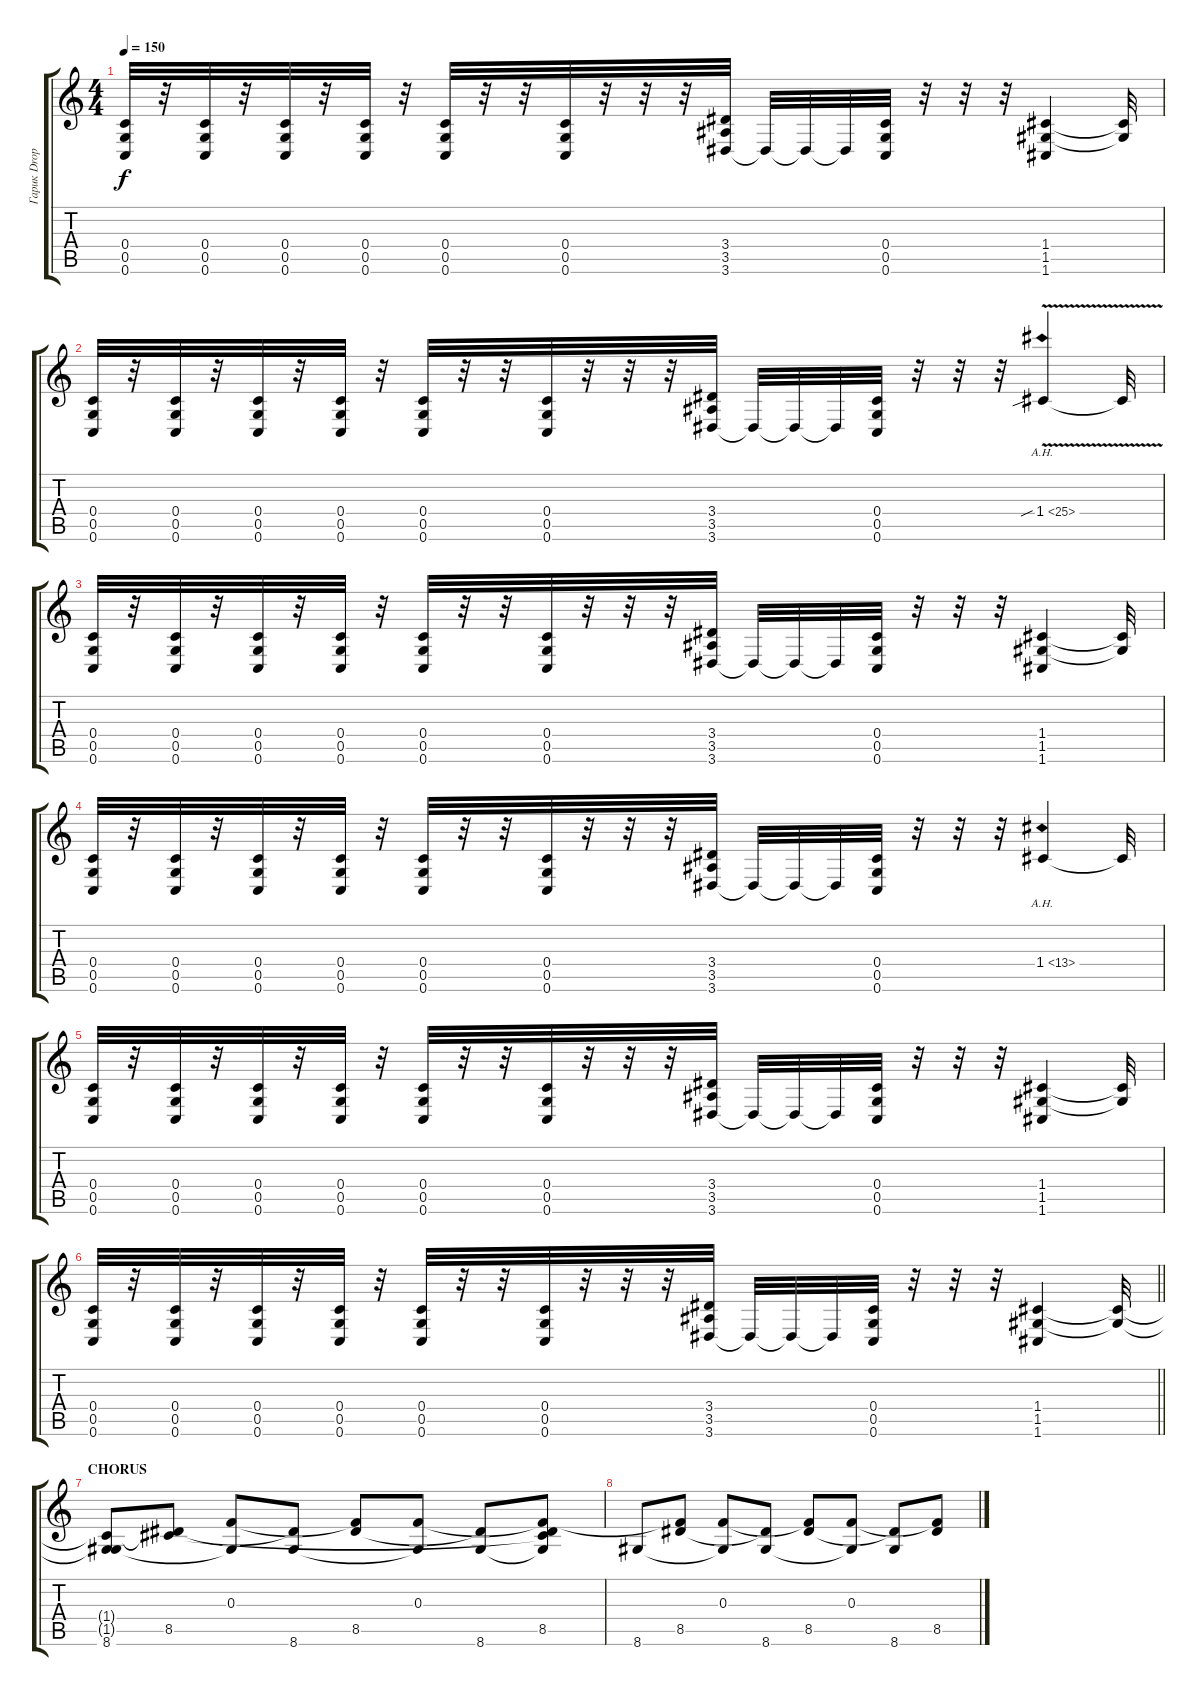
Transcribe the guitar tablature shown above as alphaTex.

\track ("Гарик Dropped C" "Гарик Drop") {instrument distortionguitar}
\staff {score tabs}
\tuning (D4 A3 F3 C3 G2 C2) {hide}
\ts (4 4)
\tempo 150
\clef g2
\ks c
(0.4 0.5 0.6).32{dy f} r.32 (0.4 0.5 0.6).32 r.32 (0.4 0.5 0.6).32 r.32 (0.4 0.5 0.6).32 r.32 (0.4 0.5 0.6).32 r.32 r.32 (0.4 0.5 0.6).32 r.32 r.32 r.32 (3.4 3.5 3.6).32 3.6{t}.32 3.6{t}.32 3.6{t}.32 (0.4 0.5 0.6).32 r.32 r.32 r.32 (1.4 1.5 1.6).4 (1.4{t} 1.5{t}).32 |
(0.4 0.5 0.6).32 r.32 (0.4 0.5 0.6).32 r.32 (0.4 0.5 0.6).32 r.32 (0.4 0.5 0.6).32 r.32 (0.4 0.5 0.6).32 r.32 r.32 (0.4 0.5 0.6).32 r.32 r.32 r.32 (3.4 3.5 3.6).32 3.6{t}.32 3.6{t}.32 3.6{t}.32 (0.4 0.5 0.6).32 r.32 r.32 r.32 1.4{ah 24 v sib}.4 1.4{t}.32 |
(0.4 0.5 0.6).32 r.32 (0.4 0.5 0.6).32 r.32 (0.4 0.5 0.6).32 r.32 (0.4 0.5 0.6).32 r.32 (0.4 0.5 0.6).32 r.32 r.32 (0.4 0.5 0.6).32 r.32 r.32 r.32 (3.4 3.5 3.6).32 3.6{t}.32 3.6{t}.32 3.6{t}.32 (0.4 0.5 0.6).32 r.32 r.32 r.32 (1.4 1.5 1.6).4 (1.4{t} 1.5{t}).32 |
(0.4 0.5 0.6).32 r.32 (0.4 0.5 0.6).32 r.32 (0.4 0.5 0.6).32 r.32 (0.4 0.5 0.6).32 r.32 (0.4 0.5 0.6).32 r.32 r.32 (0.4 0.5 0.6).32 r.32 r.32 r.32 (3.4 3.5 3.6).32 3.6{t}.32 3.6{t}.32 3.6{t}.32 (0.4 0.5 0.6).32 r.32 r.32 r.32 1.4{ah 12}.4 1.4{t}.32 |
(0.4 0.5 0.6).32 r.32 (0.4 0.5 0.6).32 r.32 (0.4 0.5 0.6).32 r.32 (0.4 0.5 0.6).32 r.32 (0.4 0.5 0.6).32 r.32 r.32 (0.4 0.5 0.6).32 r.32 r.32 r.32 (3.4 3.5 3.6).32 3.6{t}.32 3.6{t}.32 3.6{t}.32 (0.4 0.5 0.6).32 r.32 r.32 r.32 (1.4 1.5 1.6).4 (1.4{t} 1.5{t}).32 |
\barLineRight lightlight
(0.4 0.5 0.6).32 r.32 (0.4 0.5 0.6).32 r.32 (0.4 0.5 0.6).32 r.32 (0.4 0.5 0.6).32 r.32 (0.4 0.5 0.6).32 r.32 r.32 (0.4 0.5 0.6).32 r.32 r.32 r.32 (3.4 3.5 3.6).32 3.6{t}.32 3.6{t}.32 3.6{t}.32 (0.4 0.5 0.6).32 r.32 r.32 r.32 (1.4 1.5 1.6).4 (1.4{t} 1.5{t}).32 |
\section ("" "CHORUS")
(1.4{t} 1.5{t} 8.6).8{instrument electricguitarclean} (1.4{t} 8.5).8 (0.3 8.6{t}).8 (8.5{t} 8.6).8 (0.3{t} 8.5).8 (0.3 8.6{t}).8 (8.5{t} 8.6).8 (0.3{t} 1.4{t} 8.5 8.6{t}).8 |
8.6.8 (0.3{t} 8.5).8 (0.3 8.6{t}).8 (8.5{t} 8.6).8 (0.3{t} 8.5).8 (0.3 8.6{t}).8 (8.5{t} 8.6).8 (0.3{t} 8.5).8
